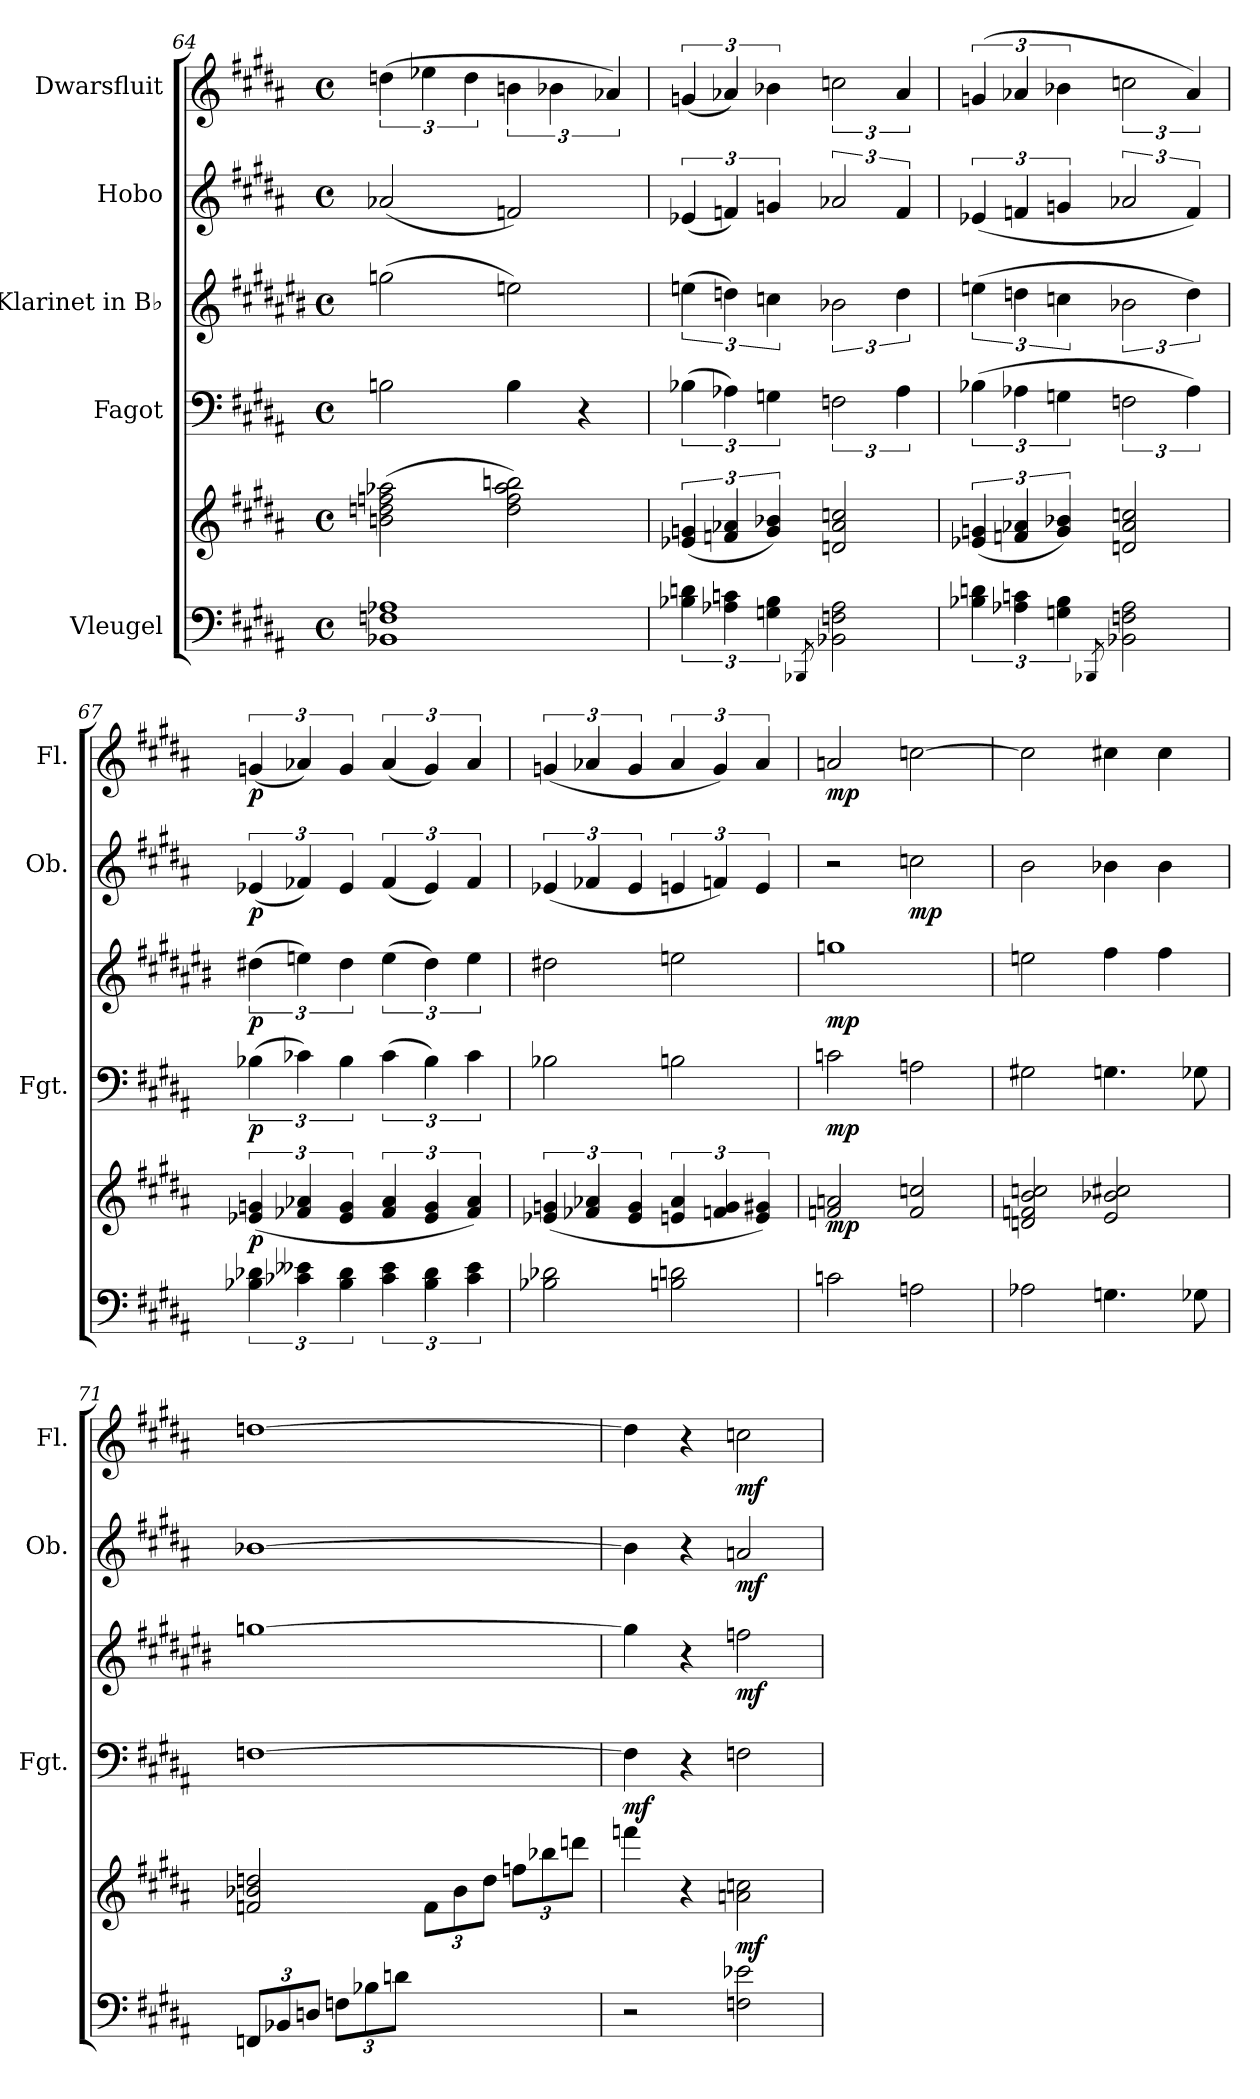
**kern	**kern	**dynam	**kern	**dynam	**kern	**dynam	**kern	**dynam	**kern	**dynam
*part5	*part5	*part5	*part4	*part4	*part3	*part3	*part2	*part2	*part1	*part1
*staff6	*staff5	*staff5/6	*staff4	*staff4	*staff3	*staff3	*staff2	*staff2	*staff1	*staff1
*I"Vleugel	*	*	*I"Fagot	*	*I"Klarinet in B♭	*	*I"Hobo	*	*I"Dwarsfluit	*
*	*	*	*I'Fgt.	*	*	*	*I'Ob.	*	*I'Fl.	*
*clefF4	*clefG2	*	*clefF4	*	*clefG2	*	*clefG2	*	*clefG2	*
*	*	*	*	*	*ITrd1c2	*	*	*	*	*
*k[f#c#g#d#a#]	*k[f#c#g#d#a#]	*	*k[f#c#g#d#a#]	*	*k[f#c#g#d#a#]	*	*k[f#c#g#d#a#]	*	*k[f#c#g#d#a#]	*
*M4/4	*M4/4	*	*M4/4	*	*M4/4	*	*M4/4	*	*M4/4	*
*met(c)	*met(c)	*	*met(c)	*	*met(c)	*	*met(c)	*	*met(c)	*
=64	=64	=64	=64	=64	=64	=64	=64	=64	=64	=64
1BB-X 1Fn 1A-X	(2bn\ 2ddn\ 2ffn\ 2aa-X\	.	2Bn\	.	(2ffn\	.	(2a-X/	.	(6ddn\	.
.	.	.	.	.	.	.	.	.	6ee-X\	.
.	.	.	.	.	.	.	.	.	6dd\	.
.	2dd\ 2ff\ 2aa-\ 2bbn\)	.	4B\	.	2ddn\)	.	2fn/)	.	6bn\	.
.	.	.	.	.	.	.	.	.	6b-X\	.
.	.	.	4r	.	.	.	.	.	.	.
.	.	.	.	.	.	.	.	.	6a-X/)	.
=65	=65	=65	=65	=65	=65	=65	=65	=65	=65	=65
6B-X\ 6dn\	(6e-X/ 6gn/	.	(6B-X\	.	(6ddn\	.	(6e-X/	.	(6gn/	.
6A-X\ 6cn\	6fn/ 6a-X/	.	6A-X\)	.	6ccn\)	.	6fn/)	.	6a-X/)	.
6Gn\ 6B-\	6g/ 6b-X/)	.	6Gn\	.	6b-X\	.	6gn/	.	6b-X\	.
8qBBB-X/	.	.	.	.	.	.	.	.	.	.
2BB-X\ 2Fn\ 2A-\	2dn/ 2a-/ 2ccn/	.	3Fn\	.	3a-X\	.	3a-X/	.	3ccn\	.
.	.	.	6A-\	.	6cc\	.	6f/	.	6a-/	.
!!LO:LB:g=z
=66	=66	=66	=66	=66	=66	=66	=66	=66	=66	=66
6B-X\ 6dn\	(6e-X/ 6gn/	.	(6B-X\	.	(6ddn\	.	(6e-X/	.	(6gn/	.
6A-X\ 6cn\	6fn/ 6a-X/	.	6A-X\	.	6ccn\	.	6fn/	.	6a-X/	.
6Gn\ 6B-\	6g/ 6b-X/)	.	6Gn\	.	6b-X\	.	6gn/	.	6b-X\	.
8qBBB-X/	.	.	.	.	.	.	.	.	.	.
2BB-X\ 2Fn\ 2A-\	2dn/ 2a-/ 2ccn/	.	3Fn\	.	3a-X\	.	3a-X/	.	3ccn\	.
.	.	.	6A-\)	.	6cc\)	.	6f/)	.	6a-/)	.
=67	=67	=67	=67	=67	=67	=67	=67	=67	=67	=67
!	!	!LO:DY:b	!	!LO:DY:b	!	!LO:DY:b	!	!LO:DY:b	!	!LO:DY:b
6B-X\ 6d-X\	(6e-X/ 6gn/	p	(6B-X\	p	(6cc#X\	p	(6e-X/	p	(6gn/	p
6c-X\ 6e--X\	6f-X/ 6a-X/	.	6c-X\)	.	6ddn\)	.	6f-X/)	.	6a-X/)	.
6B-\ 6d-\	6e-/ 6g/	.	6B-\	.	6cc#\	.	6e-/	.	6g/	.
6c-\ 6e--\	6f-/ 6a-/	.	(6c-\	.	(6dd\	.	(6f-/	.	(6a-/	.
6B-\ 6d-\	6e-/ 6g/	.	6B-\)	.	6cc#\)	.	6e-/)	.	6g/)	.
6c-\ 6e--\	6f-/ 6a-/)	.	6c-\	.	6dd\	.	6f-/	.	6a-/	.
=68	=68	=68	=68	=68	=68	=68	=68	=68	=68	=68
*	*	*	*	*	*	*	*	*	*MM76	*
2B-X\ 2d-X\	(6e-X/ 6gn/	.	2B-X\	.	2cc#X\	.	(6e-X/	.	(6gn/	.
.	6f-X/ 6a-X/	.	.	.	.	.	6f-X/	.	6a-X/	.
.	6e-/ 6g/	.	.	.	.	.	6e-/	.	6g/	.
2Bn\ 2dn\	6en/ 6a-/	.	2Bn\	.	2ddn\	.	6en/	.	6a-/	.
.	6fn/ 6g/	.	.	.	.	.	6fn/)	.	6g/)	.
.	6e/ 6g#X/)	.	.	.	.	.	6e/	.	6a-/	.
=69	=69	=69	=69	=69	=69	=69	=69	=69	=69	=69
*	*	*	*	*	*	*	*	*	*MM108	*
!	!	!LO:DY:b	!	!LO:DY:b	!	!LO:DY:b	!	!	!	!LO:DY:b
2cn\	2fn/ 2an/	mp	2cn\	mp	1ffn	mp	2r	.	2an/	mp
!	!	!	!	!	!	!	!	!LO:DY:b	!	!
2An\	2f/ 2ccn/	.	2An\	.	.	.	2ccn\	mp	[2ccn\	.
!!LO:PB:g=z
=70	=70	=70	=70	=70	=70	=70	=70	=70	=70	=70
2A-X\	2dn/ 2fn/ 2b/ 2ccn/	.	2G#X\	.	2ddn\	.	2b\	.	2cc\]	.
4.Gn\	2e/ 2b-X/ 2cc#X/	.	4.Gn\	.	4ee\	.	4b-X\	.	4cc#X\	.
.	.	.	.	.	4ee\	.	4b-\	.	4cc#\	.
8G-X\	.	.	8G-X\	.	.	.	.	.	.	.
=71	=71	=71	=71	=71	=71	=71	=71	=71	=71	=71
*Xbrackettup	*	*	*	*	*	*	*	*	*	*
12FFn/L	2fn/ 2b-X/ 2ddn/	.	[1Fn	.	[1ffn	.	[1b-X	.	[1ddn	.
12BB-X/	.	.	.	.	.	.	.	.	.	.
12Dn/J	.	.	.	.	.	.	.	.	.	.
12Fn\L	.	.	.	.	.	.	.	.	.	.
12B-X\	.	.	.	.	.	.	.	.	.	.
12dn\J	.	.	.	.	.	.	.	.	.	.
*	*Xbrackettup	*	*	*	*	*	*	*	*	*
2ryy	12f\L	.	.	.	.	.	.	.	.	.
.	12b-\	.	.	.	.	.	.	.	.	.
.	12dd\J	.	.	.	.	.	.	.	.	.
.	12ffn\L	.	.	.	.	.	.	.	.	.
.	12bb-X\	.	.	.	.	.	.	.	.	.
.	(12dddn\J	.	.	.	.	.	.	.	.	.
=72	=72	=72	=72	=72	=72	=72	=72	=72	=72	=72
!	!	!	!	!LO:DY:b	!	!	!	!	!	!
2r	4fffn\	.	4F\]	mf	4ff\]	.	4b-\]	.	4dd\]	.
.	4r	.	4r	.	4r	.	4r	.	4r	.
!	!	!LO:DY:b	!	!	!	!LO:DY:b	!	!LO:DY:b	!	!LO:DY:b
2Fn\ 2e-X\	2an\ 2ccn\	mf	2Fn\	.	2ee-X\	mf	2an/	mf	2ccn\	mf
=	=	=	=	=	=	=	=	=	=	=
*-	*-	*-	*-	*-	*-	*-	*-	*-	*-	*-
